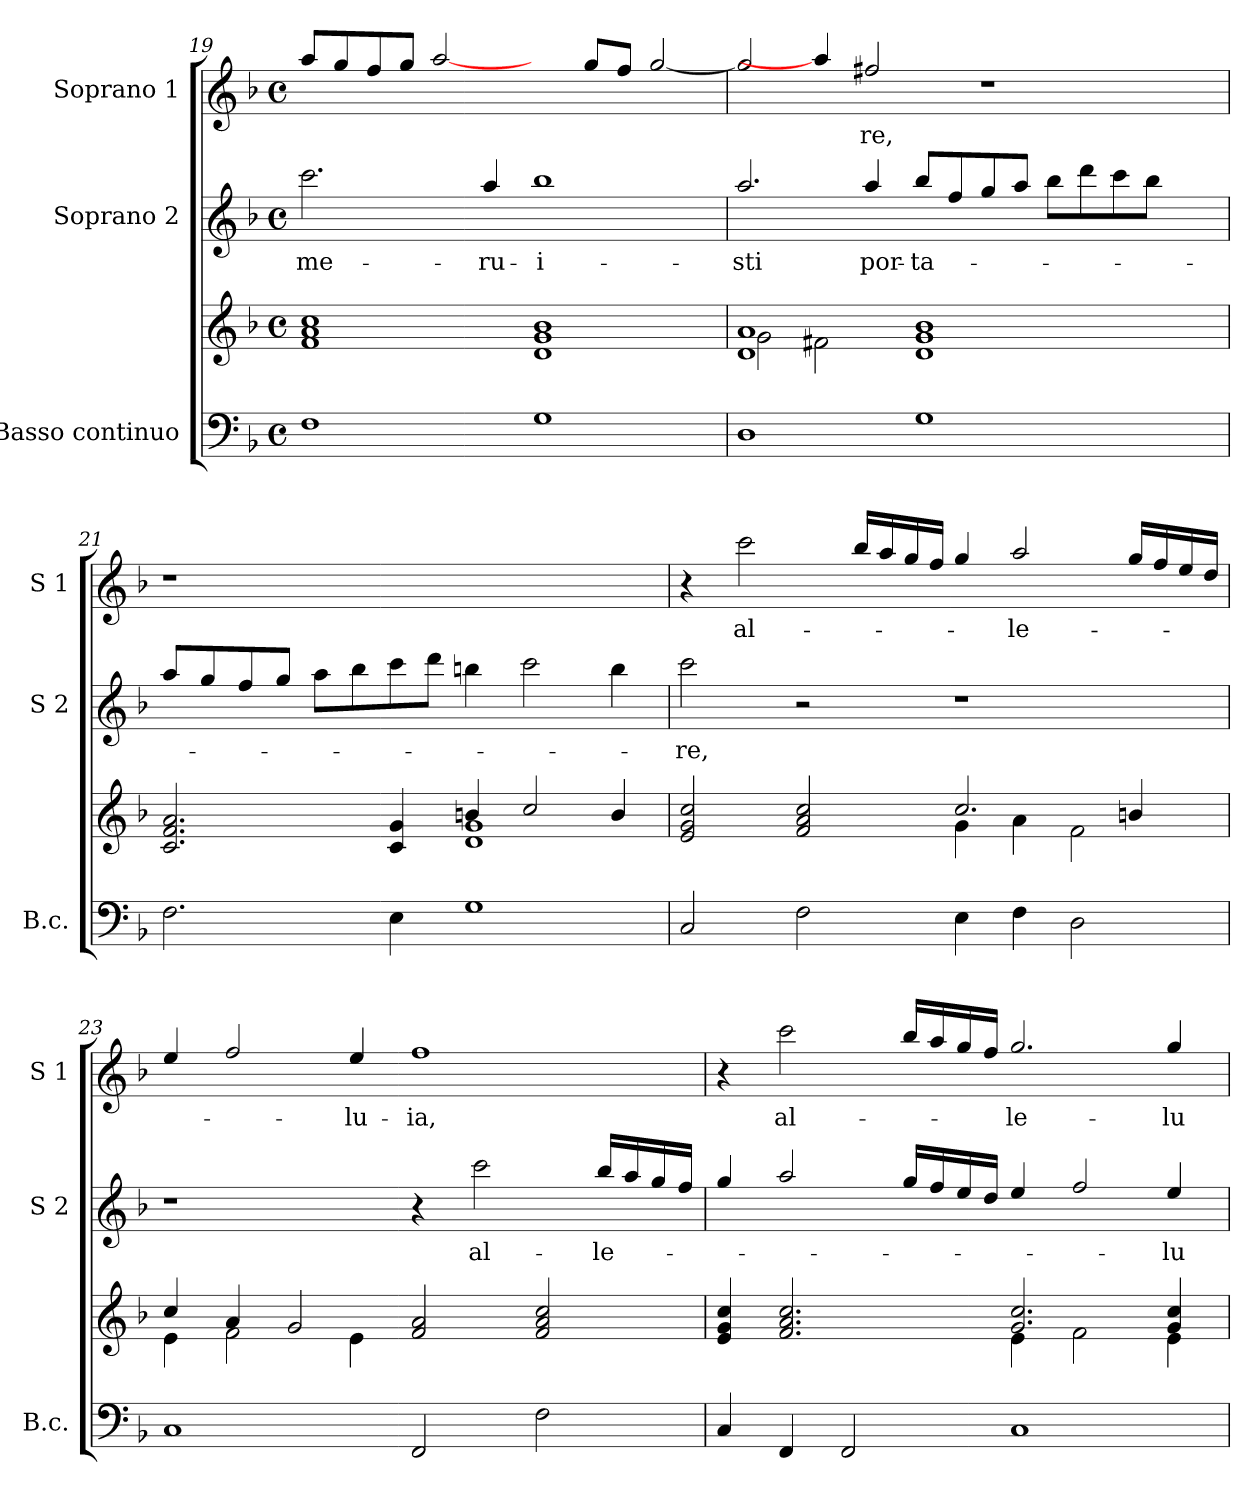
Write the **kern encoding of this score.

**kern	**kern	**kern	**text	**kern	**text
*part3	*part3	*part2	*part2	*part1	*part1
*staff4	*staff3	*staff2	*staff2	*staff1	*staff1
*I"Basso continuo	*	*I"Soprano 2	*	*I"Soprano 1	*
*I'B.c.	*	*I'S 2	*	*I'S 1	*
*clefF4	*clefG2	*clefG2	*	*clefG2	*
*	*	*ITrd7c12	*	*ITrd7c12	*
*k[b-]	*k[b-]	*k[b-]	*	*k[b-]	*
*F:	*F:	*F:	*	*F:	*
*M4/4	*M4/4	*M4/4	*	*M4/4	*
*met(c)	*met(c)	*met(c)	*	*met(c)	*
=19	=19	=19	=19	=19	=19
!	!	!	!LO:LY:b	!	!
1F	1f 1a 1cc	2.cc\	me-	8a/L	.
.	.	.	.	8g/	.
.	.	.	.	8f/	.
.	.	.	.	8g/J	.
.	.	.	.	[2a/	.
!	!	!	!LO:LY:b	!	!
.	.	4a/	-ru-	.	.
!	!	!	!LO:LY:b	!	!
1G	1d 1g 1b-	1b-	-i-	4ryy	.
.	.	.	.	8g/L	.
.	.	.	.	8f/J	.
.	.	.	.	[2g/	.
=20	=20	=20	=20	=20	=20
*	*^	*	*	*	*
!	!	!	!	!LO:LY:b	!	!
1D	1d 1a	2g\	2.a/	-sti	2g/]	.
.	.	2f#X\	.	.	4a/]	.
!	!	!	!	!LO:LY:b	!	!
!	!	!	!	!	!	!LO:LY:b
.	.	.	4a/	por-	2f#X/	-re,
!	!	!	!	!LO:LY:b	!	!
1G	1d 1g 1b-	1ryy	8b-/L	-ta-	.	.
.	.	.	8f/	.	.	.
.	.	.	8g/	.	1r	.
.	.	.	8a/J	.	.	.
.	.	.	8b-\L	.	.	.
.	.	.	8dd\	.	.	.
.	.	.	8cc\	.	.	.
.	.	.	8b-\J	.	.	.
4ryy	4ryy	4ryy	4ryy	.	.	.
!!LO:LB:g=z
=21	=21	=21	=21	=21	=21	=21
2.F\	2.c/ 2.f/ 2.a/	1ryy	8a/L	.	1r	.
.	.	.	8g/	.	.	.
.	.	.	8f/	.	.	.
.	.	.	8g/J	.	.	.
.	.	.	8a\L	.	.	.
.	.	.	8b-\	.	.	.
4E\	4c/ 4g/	.	8cc\	.	.	.
.	.	.	8dd\J	.	.	.
1G	4bn/	1d 1g	4bn\	.	1ryy	.
.	2cc/	.	2cc\	.	.	.
.	4b/	.	4b\	.	.	.
=22	=22	=22	=22	=22	=22	=22
!	!	!	!	!LO:LY:b	!	!
2C/	2e/ 2g/ 2cc/	1ryy	2cc\	-re,	4r	.
!	!	!	!	!	!	!LO:LY:b
.	.	.	.	.	2cc\	al-
2F\	2f/ 2a/ 2cc/	.	2r	.	.	.
.	.	.	.	.	16b-/LL	.
.	.	.	.	.	16a/	.
.	.	.	.	.	16g/	.
.	.	.	.	.	16f/JJ	.
4E\	2.cc/	4g\	1r	.	4g/	.
!	!	!	!	!	!	!LO:LY:b
4F\	.	4a\	.	.	2a/	-le-
2D\	.	2f\	.	.	.	.
.	4bn/	.	.	.	16g/LL	.
.	.	.	.	.	16f/	.
.	.	.	.	.	16e/	.
.	.	.	.	.	16d/JJ	.
=23	=23	=23	=23	=23	=23	=23
1C	4cc/	4e\	1r	.	4e/	.
.	4a/	2f\	.	.	2f/	.
.	2g/	.	.	.	.	.
!	!	!	!	!	!	!LO:LY:b
.	.	4e\	.	.	4e/	-lu-
!	!	!	!	!	!	!LO:LY:b
2FF/	2f/ 2a/	1ryy	4r	.	1f	-ia,
!	!	!	!	!LO:LY:b	!	!
.	.	.	2cc\	al-	.	.
2F\	2f/ 2a/ 2cc/	.	.	.	.	.
!	!	!	!	!LO:LY:b	!	!
.	.	.	16b-/LL	-le-	.	.
.	.	.	16a/	.	.	.
.	.	.	16g/	.	.	.
.	.	.	16f/JJ	.	.	.
=24	=24	=24	=24	=24	=24	=24
4C/	4e/ 4g/ 4cc/	1ryy	4g/	.	4r	.
!	!	!	!	!	!	!LO:LY:b
4FF/	2.f/ 2.a/ 2.cc/	.	2a/	.	2cc\	al-
2FF/	.	.	.	.	.	.
.	.	.	16g/LL	.	16b-/LL	.
.	.	.	16f/	.	16a/	.
.	.	.	16e/	.	16g/	.
.	.	.	16d/JJ	.	16f/JJ	.
!	!	!	!	!	!	!LO:LY:b
1C	2.g/ 2.cc/	4e\	4e/	.	2.g/	-le-
.	.	2f\	2f/	.	.	.
!	!	!	!	!LO:LY:b	!	!
!	!	!	!	!	!	!LO:LY:b
.	4g/ 4cc/	4e\	4e/	-lu-	4g/	-lu-
*	*v	*v	*	*	*	*
=	=	=	=	=	=
*-	*-	*-	*-	*-	*-
